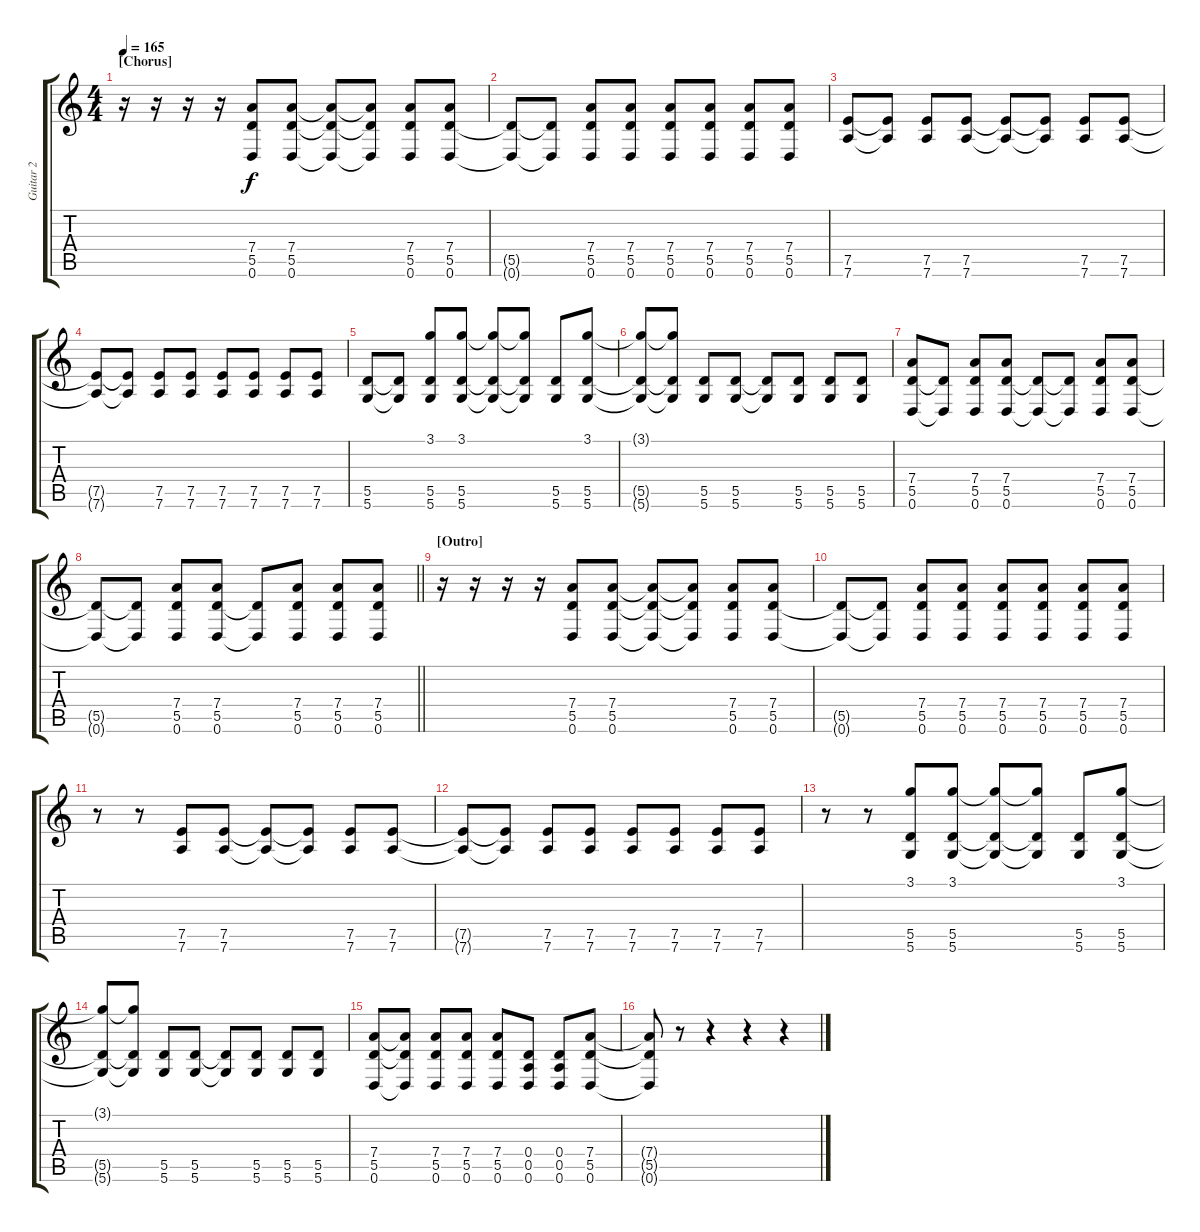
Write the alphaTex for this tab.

\track ("Guitar 2" "Guitar 2") {instrument overdrivenguitar}
\staff {score tabs}
\tuning (E4 B3 G3 D3 A2 D2) {hide}
\ts (4 4)
\section ("" "[Chorus]")
\tempo 165
\clef g2
\ks c
r.16{dy f} r.16 r.16 r.16 (7.4 5.5 0.6).8 (7.4 5.5 0.6).8 (7.4{t} 5.5{t} 0.6{t}).8 (7.4{t} 5.5{t} 0.6{t}).8 (7.4 5.5 0.6).8 (7.4 5.5 0.6).8 |
(5.5{t} 0.6{t}).8 (5.5{t} 0.6{t}).8 (7.4 5.5 0.6).8 (7.4 5.5 0.6).8 (7.4 5.5 0.6).8 (7.4 5.5 0.6).8 (7.4 5.5 0.6).8 (7.4 5.5 0.6).8 |
(7.5 7.6).8 (7.5{t} 7.6{t}).8 (7.5 7.6).8 (7.5 7.6).8 (7.5{t} 7.6{t}).8 (7.5{t} 7.6{t}).8 (7.5 7.6).8 (7.5 7.6).8 |
(7.5{t} 7.6{t}).8 (7.5{t} 7.6{t}).8 (7.5 7.6).8 (7.5 7.6).8 (7.5 7.6).8 (7.5 7.6).8 (7.5 7.6).8 (7.5 7.6).8 |
(5.5 5.6).8 (5.5{t} 5.6{t}).8 (3.1 5.5 5.6).8 (3.1 5.5 5.6).8 (3.1{t} 5.5{t} 5.6{t}).8 (3.1{t} 5.5{t} 5.6{t}).8 (5.5 5.6).8 (3.1 5.5 5.6).8 |
(3.1{t} 5.5{t} 5.6{t}).8 (3.1{t} 5.5{t} 5.6{t}).8 (5.5 5.6).8 (5.5 5.6).8 (5.5{t} 5.6{t}).8 (5.5 5.6).8 (5.5 5.6).8 (5.5 5.6).8 |
(7.4 5.5 0.6).8 (5.5{t} 0.6{t}).8 (7.4 5.5 0.6).8 (7.4 5.5 0.6).8 (5.5{t} 0.6{t}).8 (5.5{t} 0.6{t}).8 (7.4 5.5 0.6).8 (7.4 5.5 0.6).8 |
\barLineRight lightlight
(5.5{t} 0.6{t}).8 (5.5{t} 0.6{t}).8 (7.4 5.5 0.6).8 (7.4 5.5 0.6).8 (5.5{t} 0.6{t}).8 (7.4 5.5 0.6).8 (7.4 5.5 0.6).8 (7.4 5.5 0.6).8 |
\section ("" "[Outro]")
r.16 r.16 r.16 r.16 (7.4 5.5 0.6).8 (7.4 5.5 0.6).8 (7.4{t} 5.5{t} 0.6{t}).8 (7.4{t} 5.5{t} 0.6{t}).8 (7.4 5.5 0.6).8 (7.4 5.5 0.6).8 |
(5.5{t} 0.6{t}).8 (5.5{t} 0.6{t}).8 (7.4 5.5 0.6).8 (7.4 5.5 0.6).8 (7.4 5.5 0.6).8 (7.4 5.5 0.6).8 (7.4 5.5 0.6).8 (7.4 5.5 0.6).8 |
r.8 r.8 (7.5 7.6).8 (7.5 7.6).8 (7.5{t} 7.6{t}).8 (7.5{t} 7.6{t}).8 (7.5 7.6).8 (7.5 7.6).8 |
(7.5{t} 7.6{t}).8 (7.5{t} 7.6{t}).8 (7.5 7.6).8 (7.5 7.6).8 (7.5 7.6).8 (7.5 7.6).8 (7.5 7.6).8 (7.5 7.6).8 |
r.8 r.8 (3.1 5.5 5.6).8 (3.1 5.5 5.6).8 (3.1{t} 5.5{t} 5.6{t}).8 (3.1{t} 5.5{t} 5.6{t}).8 (5.5 5.6).8 (3.1 5.5 5.6).8 |
(3.1{t} 5.5{t} 5.6{t}).8 (3.1{t} 5.5{t} 5.6{t}).8 (5.5 5.6).8 (5.5 5.6).8 (5.5{t} 5.6{t}).8 (5.5 5.6).8 (5.5 5.6).8 (5.5 5.6).8 |
(7.4 5.5 0.6).8 (7.4{t} 5.5{t} 0.6{t}).8 (7.4 5.5 0.6).8 (7.4 5.5 0.6).8 (7.4 5.5 0.6).8 (0.4 0.5 0.6).8 (0.4 0.5 0.6).8 (7.4 5.5 0.6).8 |
(7.4{t} 5.5{t} 0.6{t}).8 r.8 r.4 r.4 r.4
